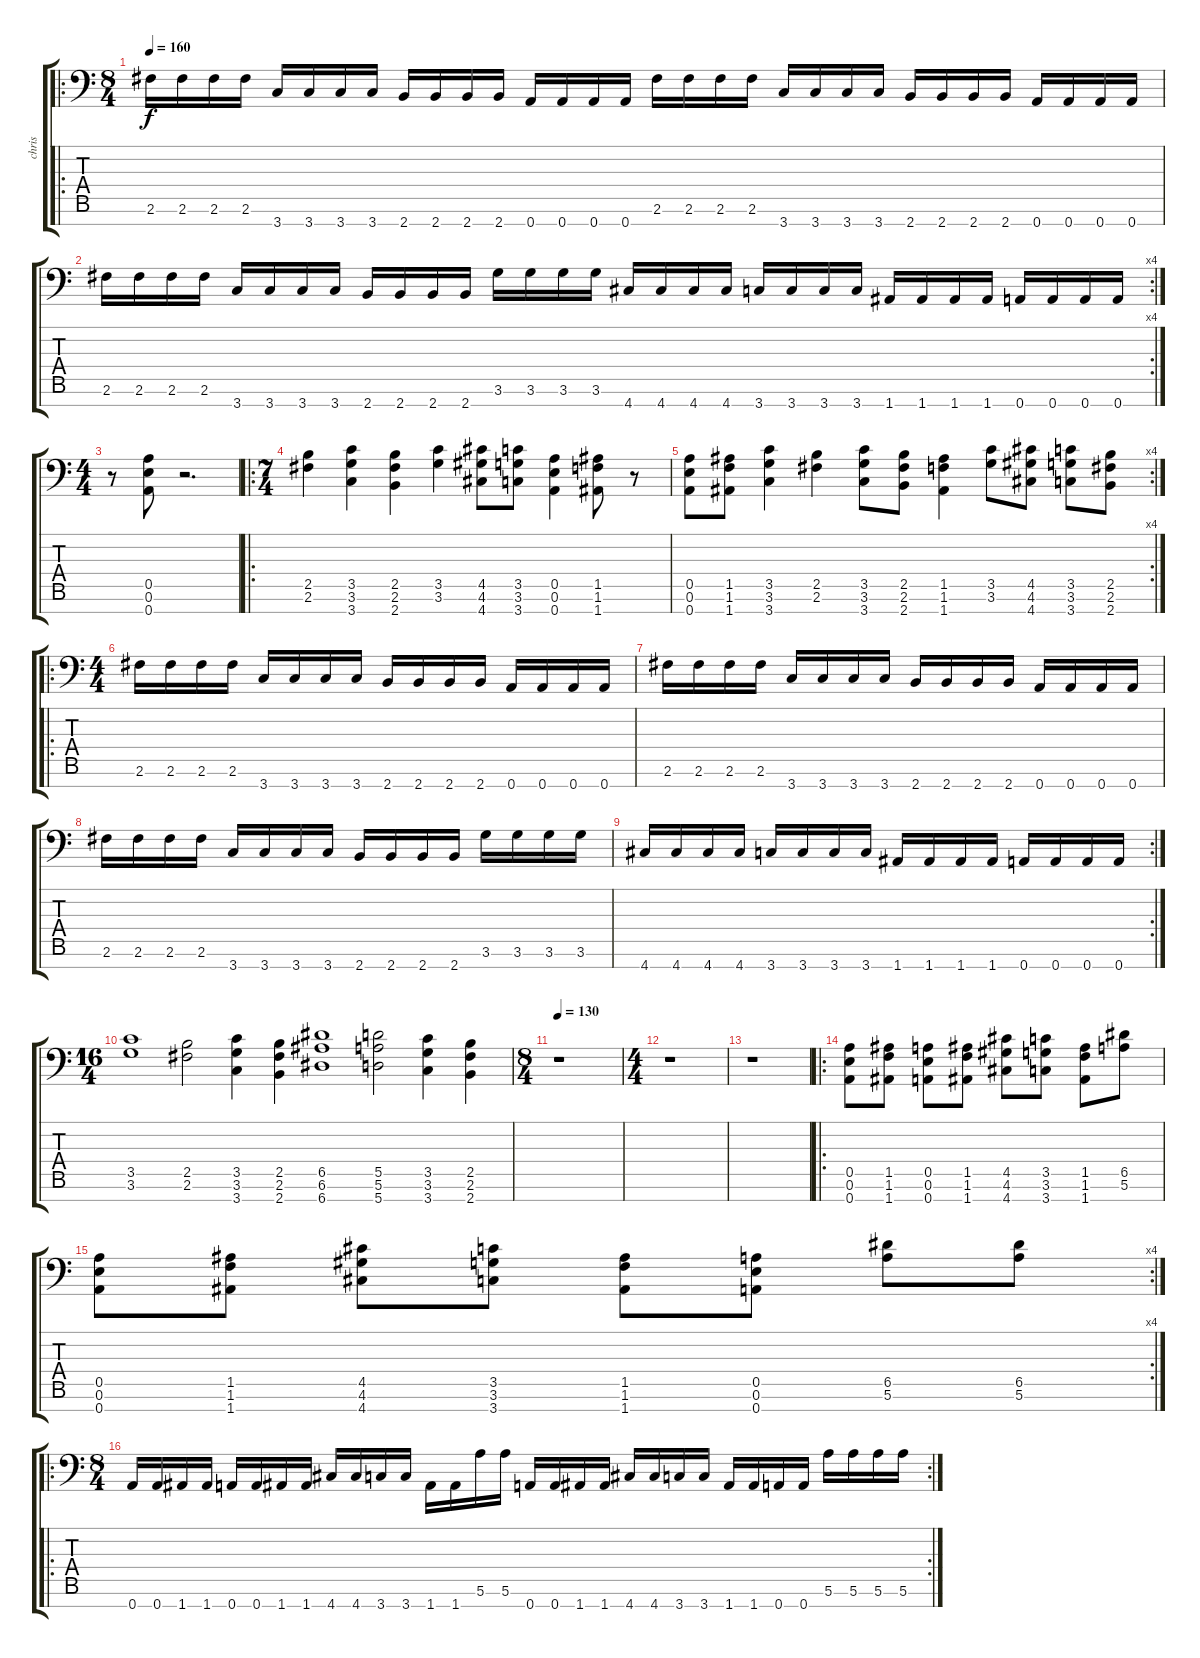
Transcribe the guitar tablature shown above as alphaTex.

\track ("chris" "chris") {instrument distortionguitar}
\staff {score tabs}
\tuning (E4 B3 G3 D3 A2 E2 A1) {hide}
\ro
\ts (8 4)
\tempo 160
\clef f4
\ks c
2.6.16{dy f instrument distortionguitar} 2.6.16 2.6.16 2.6.16 3.7.16 3.7.16 3.7.16 3.7.16 2.7.16 2.7.16 2.7.16 2.7.16 0.7.16 0.7.16 0.7.16 0.7.16 2.6.16 2.6.16 2.6.16 2.6.16 3.7.16 3.7.16 3.7.16 3.7.16 2.7.16 2.7.16 2.7.16 2.7.16 0.7.16 0.7.16 0.7.16 0.7.16 |
\rc 4
2.6.16 2.6.16 2.6.16 2.6.16 3.7.16 3.7.16 3.7.16 3.7.16 2.7.16 2.7.16 2.7.16 2.7.16 3.6.16 3.6.16 3.6.16 3.6.16 4.7.16 4.7.16 4.7.16 4.7.16 3.7.16 3.7.16 3.7.16 3.7.16 1.7.16 1.7.16 1.7.16 1.7.16 0.7.16 0.7.16 0.7.16 0.7.16 |
\ts (4 4)
r.8 (0.5 0.6 0.7).8 r.2{d} |
\ro
\ts (7 4)
(2.5 2.6).4 (3.5 3.6 3.7).4 (2.5 2.6 2.7).4 (3.5 3.6).4 (4.5 4.6 4.7).8 (3.5 3.6 3.7).8 (0.5 0.6 0.7).4 (1.5 1.6 1.7).8 r.8 |
\rc 4
(0.5 0.6 0.7).8 (1.5 1.6 1.7).8 (3.5 3.6 3.7).4 (2.5 2.6).4 (3.5 3.6 3.7).8 (2.5 2.6 2.7).8 (1.5 1.6 1.7).4 (3.5 3.6).8 (4.5 4.6 4.7).8 (3.5 3.6 3.7).8 (2.5 2.6 2.7).8 |
\ro
\ts (4 4)
2.6.16 2.6.16 2.6.16 2.6.16 3.7.16 3.7.16 3.7.16 3.7.16 2.7.16 2.7.16 2.7.16 2.7.16 0.7.16 0.7.16 0.7.16 0.7.16 |
2.6.16 2.6.16 2.6.16 2.6.16 3.7.16 3.7.16 3.7.16 3.7.16 2.7.16 2.7.16 2.7.16 2.7.16 0.7.16 0.7.16 0.7.16 0.7.16 |
2.6.16 2.6.16 2.6.16 2.6.16 3.7.16 3.7.16 3.7.16 3.7.16 2.7.16 2.7.16 2.7.16 2.7.16 3.6.16 3.6.16 3.6.16 3.6.16 |
\rc 2
4.7.16 4.7.16 4.7.16 4.7.16 3.7.16 3.7.16 3.7.16 3.7.16 1.7.16 1.7.16 1.7.16 1.7.16 0.7.16 0.7.16 0.7.16 0.7.16 |
\ts (16 4)
(3.5 3.6).1 (2.5 2.6).2 (3.5 3.6 3.7).4 (2.5 2.6 2.7).4 (6.5 6.6 6.7).1 (5.5 5.6 5.7).2 (3.5 3.6 3.7).4 (2.5 2.6 2.7).4 |
\ts (8 4)
\tempo 130
r.1 |
\ts (4 4)
r.1 |
r.1 |
\ro
(0.5 0.6 0.7).8 (1.5 1.6 1.7).8 (0.5 0.6 0.7).8 (1.5 1.6 1.7).8 (4.5 4.6 4.7).8 (3.5 3.6 3.7).8 (1.5 1.6 1.7).8 (6.5 5.6).8 |
\rc 4
(0.5 0.6 0.7).8 (1.5 1.6 1.7).8 (4.5 4.6 4.7).8 (3.5 3.6 3.7).8 (1.5 1.6 1.7).8 (0.5 0.6 0.7).8 (6.5 5.6).8 (6.5 5.6).8 |
\ro
\rc 2
\ts (8 4)
0.7.16 0.7.16 1.7.16 1.7.16 0.7.16 0.7.16 1.7.16 1.7.16 4.7.16 4.7.16 3.7.16 3.7.16 1.7.16 1.7.16 5.6.16 5.6.16 0.7.16 0.7.16 1.7.16 1.7.16 4.7.16 4.7.16 3.7.16 3.7.16 1.7.16 1.7.16 0.7.16 0.7.16 5.6.16 5.6.16 5.6.16 5.6.16
